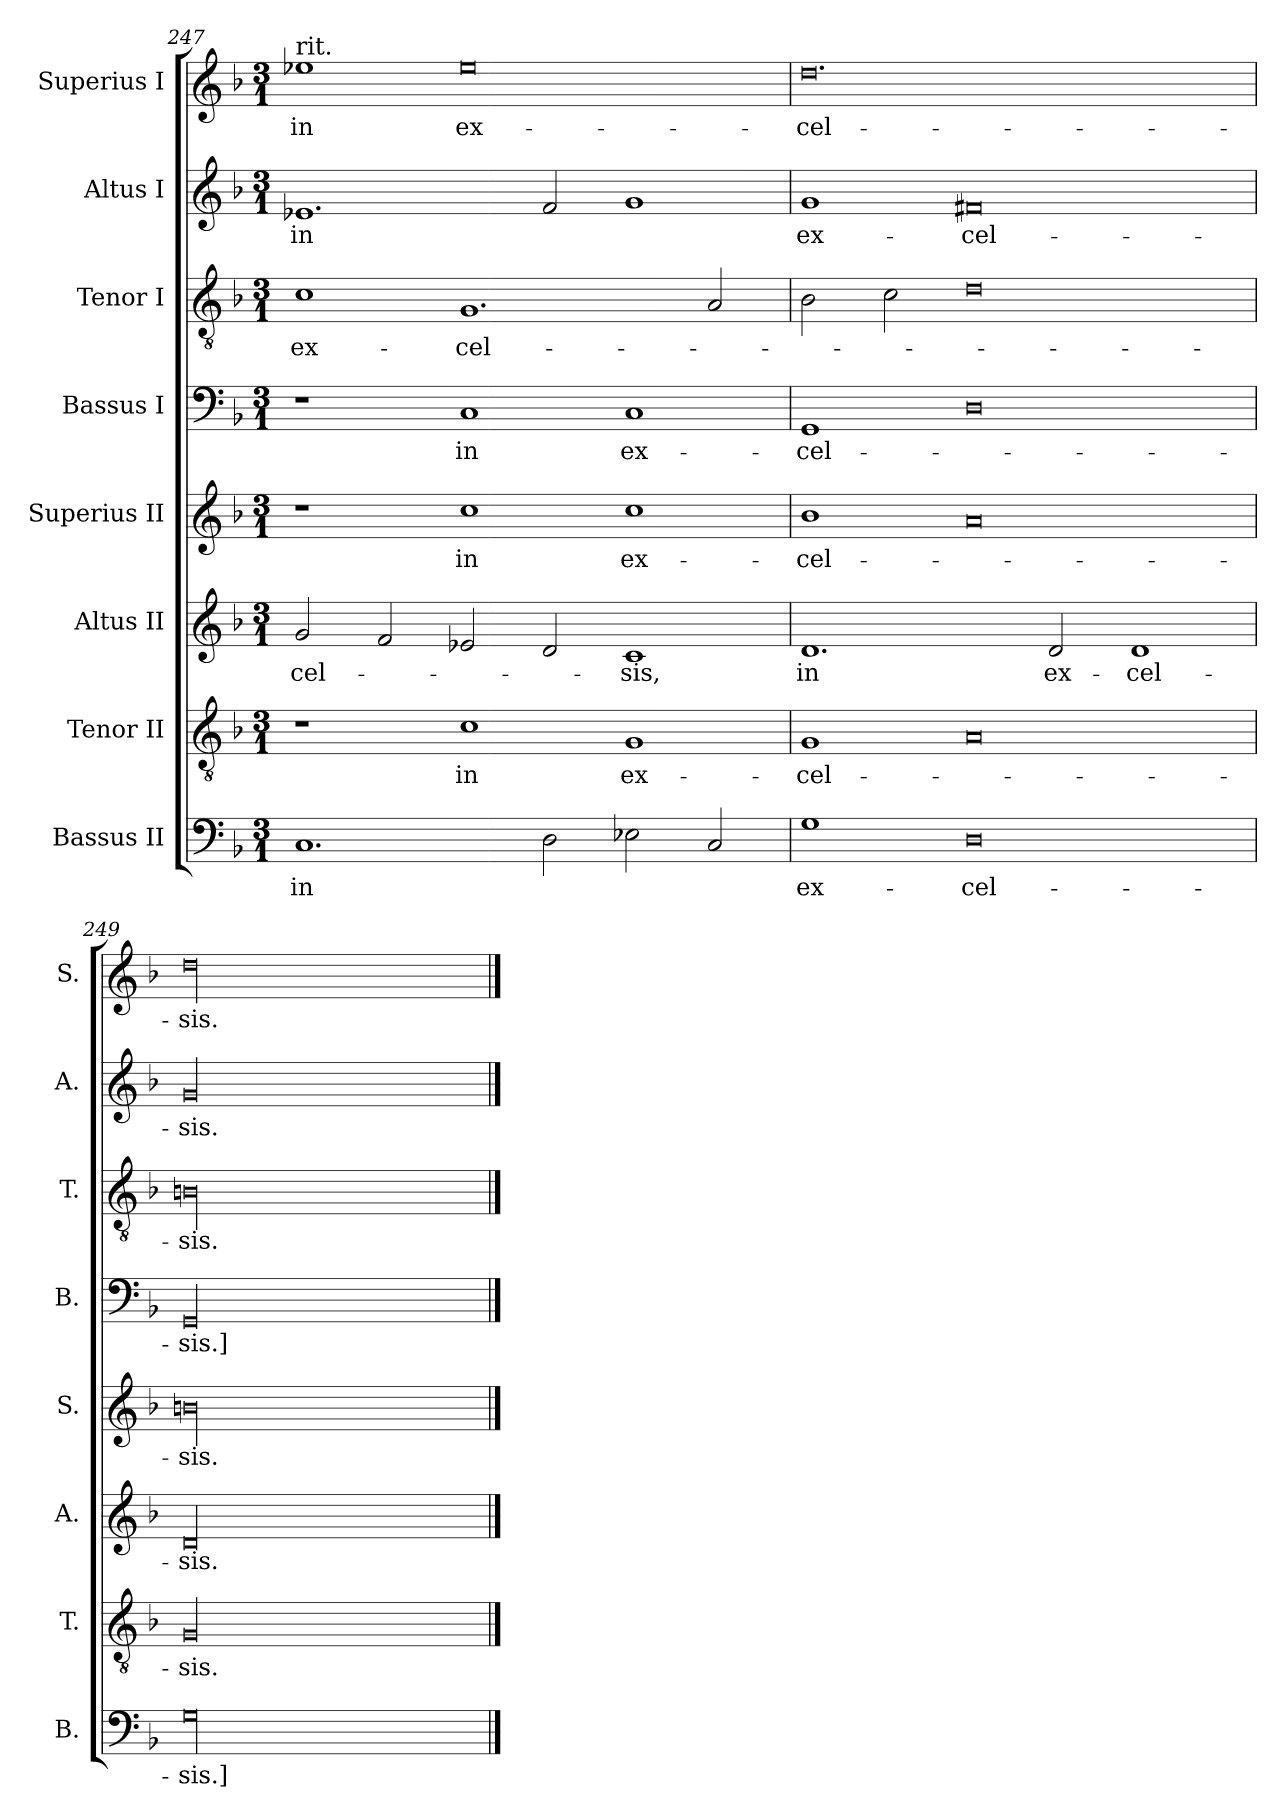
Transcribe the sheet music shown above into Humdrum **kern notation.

**kern	**text	**kern	**text	**kern	**text	**kern	**text	**kern	**text	**kern	**text	**kern	**text	**kern	**text
*part8	*part8	*part7	*part7	*part6	*part6	*part5	*part5	*part4	*part4	*part3	*part3	*part2	*part2	*part1	*part1
*staff8	*staff8	*staff7	*staff7	*staff6	*staff6	*staff5	*staff5	*staff4	*staff4	*staff3	*staff3	*staff2	*staff2	*staff1	*staff1
*I"Bassus II	*	*I"Tenor II	*	*I"Altus II	*	*I"Superius II	*	*I"Bassus I	*	*I"Tenor I	*	*I"Altus I	*	*I"Superius I	*
*I'B.	*	*I'T.	*	*I'A.	*	*I'S.	*	*I'B.	*	*I'T.	*	*I'A.	*	*I'S.	*
*clefF4	*	*clefGv2	*	*clefG2	*	*clefG2	*	*clefF4	*	*clefGv2	*	*clefG2	*	*clefG2	*
*	*	*ITrd7c12	*	*	*	*	*	*	*	*ITrd7c12	*	*	*	*	*
*k[b-]	*	*k[b-]	*	*k[b-]	*	*k[b-]	*	*k[b-]	*	*k[b-]	*	*k[b-]	*	*k[b-]	*
*d:	*	*d:	*	*d:	*	*d:	*	*d:	*	*d:	*	*d:	*	*d:	*
*M3/1	*	*M3/1	*	*M3/1	*	*M3/1	*	*M3/1	*	*M3/1	*	*M3/1	*	*M3/1	*
=247	=247	=247	=247	=247	=247	=247	=247	=247	=247	=247	=247	=247	=247	=247	=247
!	!	!	!	!	!	!	!	!	!	!	!	!	!	!LO:TX:a:t=rit.	!
!	!LO:LY:b	!	!	!	!LO:LY:b	!	!	!	!	!	!LO:LY:b	!	!LO:LY:b	!	!LO:LY:b
1.C	in	1r	.	2g/	-cel-	1r	.	1r	.	1C	ex-	1.e-X	in	1ee-X	in
.	.	.	.	2f/	.	.	.	.	.	.	.	.	.	.	.
!	!	!	!LO:LY:b	!	!	!	!LO:LY:b	!	!LO:LY:b	!	!LO:LY:b	!	!	!	!LO:LY:b
.	.	1C	in	2e-X/	.	1cc	in	1C	in	1.GG	-cel-	.	.	0ee-	ex-
2D\	.	.	.	2d/	.	.	.	.	.	.	.	2f/	.	.	.
!	!	!	!LO:LY:b	!	!LO:LY:b	!	!LO:LY:b	!	!LO:LY:b	!	!	!	!	!	!
2E-X\	.	1GG	ex-	1c	-sis,	1cc	ex-	1C	ex-	.	.	1g	.	.	.
2C/	.	.	.	.	.	.	.	.	.	2AA/	.	.	.	.	.
=248	=248	=248	=248	=248	=248	=248	=248	=248	=248	=248	=248	=248	=248	=248	=248
!	!LO:LY:b	!	!LO:LY:b	!	!LO:LY:b	!	!LO:LY:b	!	!LO:LY:b	!	!	!	!LO:LY:b	!	!LO:LY:b
1G	ex-	1GG	-cel-	1.d	in	1b-	-cel-	1GG	-cel-	2BB-\	.	1g	ex-	0.dd	-cel-
.	.	.	.	.	.	.	.	.	.	2C\	.	.	.	.	.
!	!LO:LY:b	!	!	!	!	!	!	!	!	!	!	!	!LO:LY:b	!	!
0D	-cel-	0AA	.	.	.	0a	.	0D	.	0D	.	0f#X	-cel-	.	.
!	!	!	!	!	!LO:LY:b	!	!	!	!	!	!	!	!	!	!
.	.	.	.	2d/	ex-	.	.	.	.	.	.	.	.	.	.
!	!	!	!	!	!LO:LY:b	!	!	!	!	!	!	!	!	!	!
.	.	.	.	1d	-cel-	.	.	.	.	.	.	.	.	.	.
=249	=249	=249	=249	=249	=249	=249	=249	=249	=249	=249	=249	=249	=249	=249	=249
!	!LO:LY:b	!	!LO:LY:b	!	!LO:LY:b	!	!LO:LY:b	!	!LO:LY:b	!	!LO:LY:b	!	!LO:LY:b	!	!LO:LY:b
00G	-sis.]	00GG	-sis.	00d	-sis.	00bn	-sis.	00GG	-sis.]	00BBn	-sis.	00g	-sis.	00dd	-sis.
==	==	==	==	==	==	==	==	==	==	==	==	==	==	==	==
*-	*-	*-	*-	*-	*-	*-	*-	*-	*-	*-	*-	*-	*-	*-	*-
